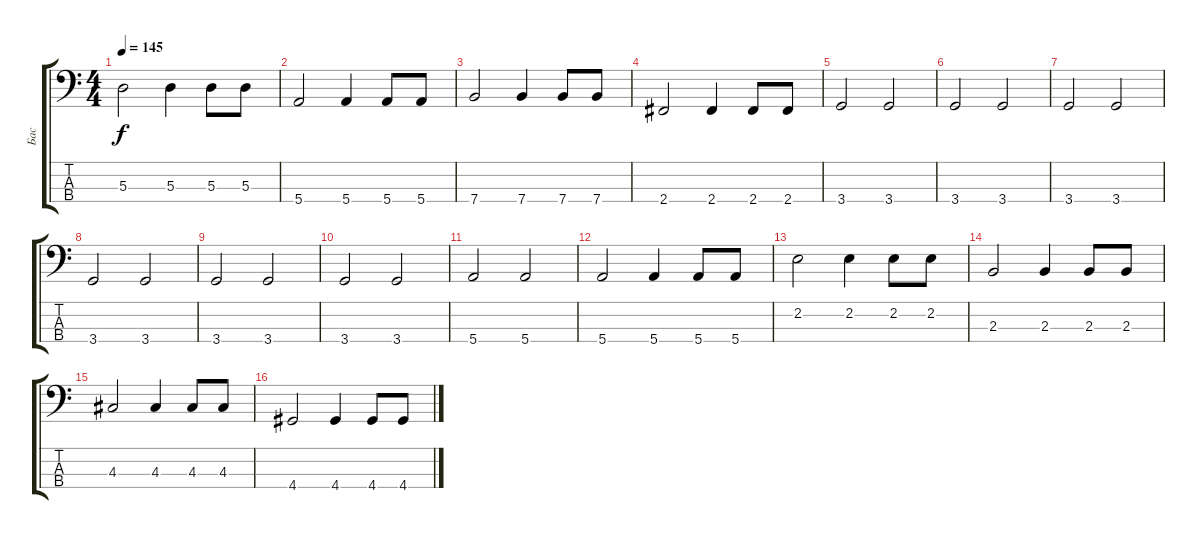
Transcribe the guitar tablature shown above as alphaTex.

\track ("Бас" "Бас") {instrument electricbasspick}
\staff {score tabs}
\tuning (G2 D2 A1 E1) {hide}
\ts (4 4)
\tempo 145
\clef f4
\ks c
5.3.2{dy f} 5.3.4 5.3.8 5.3.8 |
5.4.2 5.4.4 5.4.8 5.4.8 |
7.4.2 7.4.4 7.4.8 7.4.8 |
2.4.2 2.4.4 2.4.8 2.4.8 |
3.4.2 3.4.2 |
3.4.2 3.4.2 |
3.4.2 3.4.2 |
3.4.2 3.4.2 |
3.4.2 3.4.2 |
3.4.2 3.4.2 |
5.4.2 5.4.2 |
5.4.2 5.4.4 5.4.8 5.4.8 |
2.2.2 2.2.4 2.2.8 2.2.8 |
2.3.2 2.3.4 2.3.8 2.3.8 |
4.3.2 4.3.4 4.3.8 4.3.8 |
4.4.2 4.4.4 4.4.8 4.4.8
